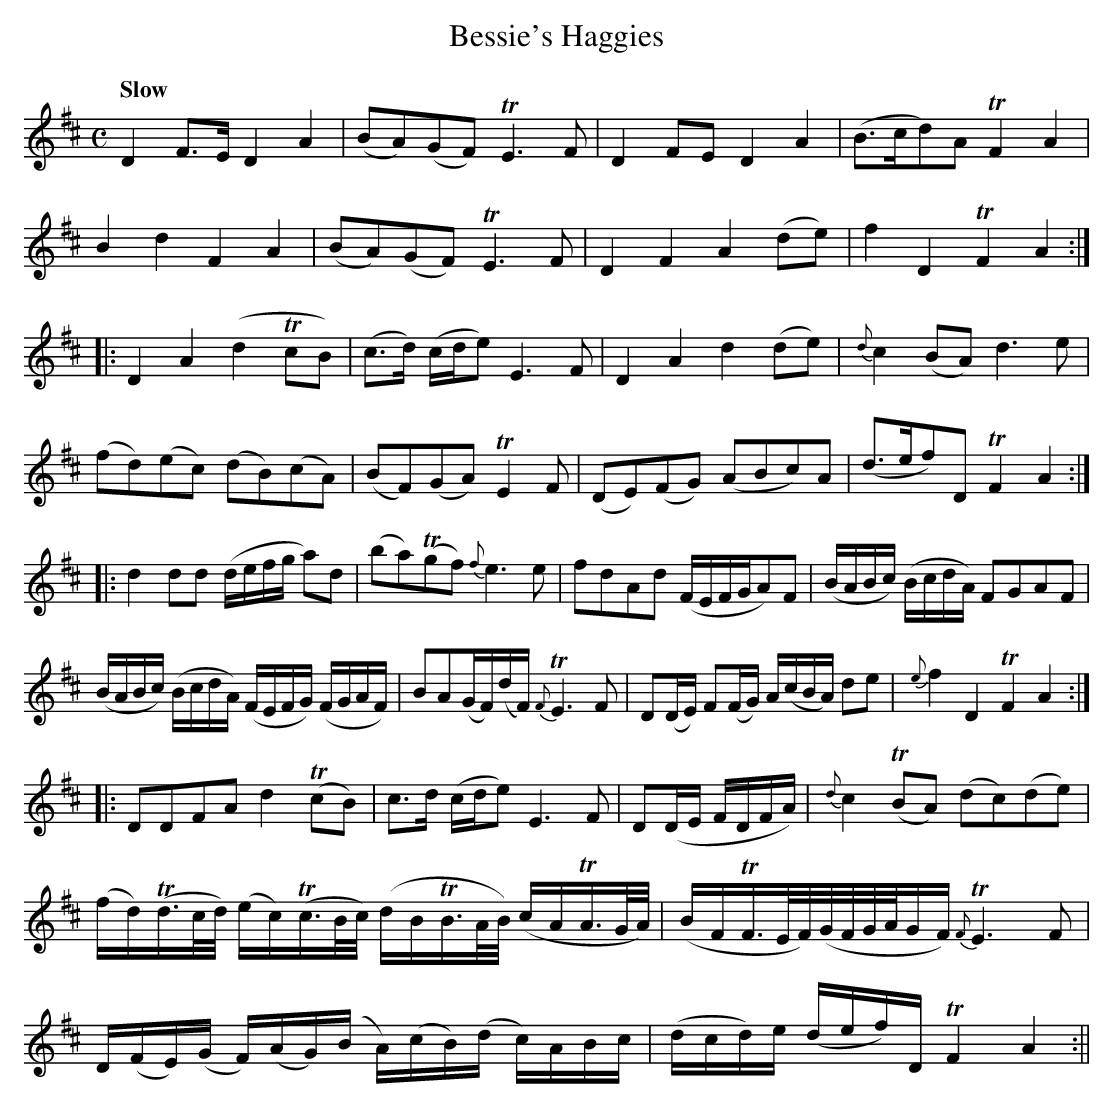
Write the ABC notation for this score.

X:1
T:Bessie's Haggies
M:C
L:1/8
Q:"Slow"
K:D
D2 F>E D2A2 | (BA)(GF) TE3F |D2 FE D2A2|(B>cd)A TF2A2 |
B2d2F2A2| (BA)(GF) TE3F |D2F2A2(de)|f2D2TF2A2:|
|:D2A2 (d2TcB)|(c>d) (c/d/e) E3F| D2A2d2(de)|{d}c2 (BA)d3e|
(fd)(ec) (dB)(cA)|(BF)(GA) TE2F|(DE)(FG) (ABc)A | (d>ef)D TF2A2:|
|:d2dd (d/e/f/g/ a)d|(ba)T(gf){f}e3e|fdAd (F/E/F/G/A)F| (B/A/B/c/) (B/c/d/A/) FGAF|
(B/A/B/c/) (B/c/d/A/) (F/E/F/G/) (F/G/A/F/)| BA(G/F/)(d/F/) {F}TE3F|D(D/E/) F(F/G/) A/(c/B/A/) de|{e}f2D2TF2A2:|
|: DDFA d2 T(cB)|c>d (c/d/e) E3F| D(D/E/ F/D/F/A/)|{d}c2 T(BA) (dc)(de) |
(f/d/)T(d/>c/2d/4) (e/c/)T(c/>B/2c/4) (d/B/TB/>A/2B/4) (c/A/TA/>G/2A/4)|(B/F/TF/>E/2F/4)(G/4F/4G/4A/4G/F/) {F}TE3F|
D/(F/E/)(G/ F/)(A/G/)(B/ A/)(c/B/)(d/ c/)A/B/c/|(d/c/d/)e/ (d/e/f/)D/ TF2A2 :||
